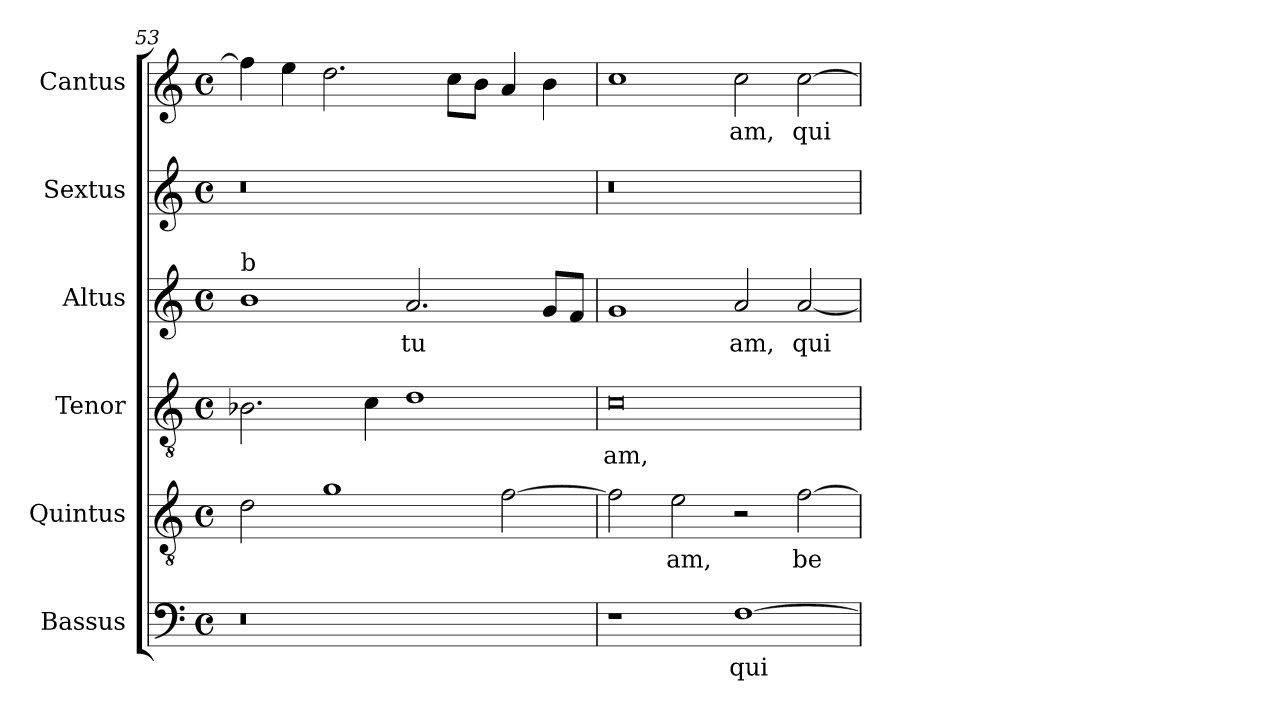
**kern	**text	**kern	**text	**kern	**text	**kern	**text	**kern	**kern	**text
*part6	*part6	*part5	*part5	*part4	*part4	*part3	*part3	*part2	*part1	*part1
*staff6	*staff6	*staff5	*staff5	*staff4	*staff4	*staff3	*staff3	*staff2	*staff1	*staff1
*I"Bassus	*	*I"Quintus	*	*I"Tenor	*	*I"Altus	*	*I"Sextus	*I"Cantus	*
*clefF4	*	*clefGv2	*	*clefGv2	*	*clefG2	*	*clefG2	*clefG2	*
*M4/4	*	*M4/4	*	*M4/4	*	*M4/4	*	*M4/4	*M4/4	*
*met(c)	*	*met(c)	*	*met(c)	*	*met(c)	*	*met(c)	*met(c)	*
=53	=53	=53	=53	=53	=53	=53	=53	=53	=53	=53
!	!	!	!	!	!	!LO:TX:a:t=b	!	!	!	!
0r	.	2d\	.	2.B-X\	.	1b	.	0r	4ff\]	.
.	.	.	.	.	.	.	.	.	4ee\	.
.	.	1g	.	.	.	.	.	.	2.dd\	.
.	.	.	.	4c\	.	.	.	.	.	.
!	!	!	!	!	!	!	!LO:LY:b:cj	!	!	!
.	.	.	.	1d	.	2.a/	tu	.	.	.
.	.	.	.	.	.	.	.	.	8cc\L	.
.	.	.	.	.	.	.	.	.	8b\J	.
.	.	[>2f\	.	.	.	.	.	.	4a/	.
.	.	.	.	.	.	8g/L	.	.	4b\	.
.	.	.	.	.	.	8f/J	.	.	.	.
!!LO:LB:g=z
=54	=54	=54	=54	=54	=54	=54	=54	=54	=54	=54
!	!	!	!	!	!LO:LY:b:cj	!	!	!	!	!
1r	.	2f\]	.	0c	am,	1g	.	0r	1cc	.
!	!	!	!LO:LY:b:cj	!	!	!	!	!	!	!
.	.	2e\	am,	.	.	.	.	.	.	.
!	!LO:LY:b:cj	!	!	!	!	!	!LO:LY:b:cj	!	!	!LO:LY:b:cj
[>1F	qui	2r	.	.	.	2a/	am,	.	2cc\	-am,
!	!	!	!LO:LY:b:cj	!	!	!	!LO:LY:b	!	!	!LO:LY:b
.	.	[>2f\	be	.	.	[<2a/	qui-	.	[>2cc\	qui
=	=	=	=	=	=	=	=	=	=	=
*-	*-	*-	*-	*-	*-	*-	*-	*-	*-	*-
